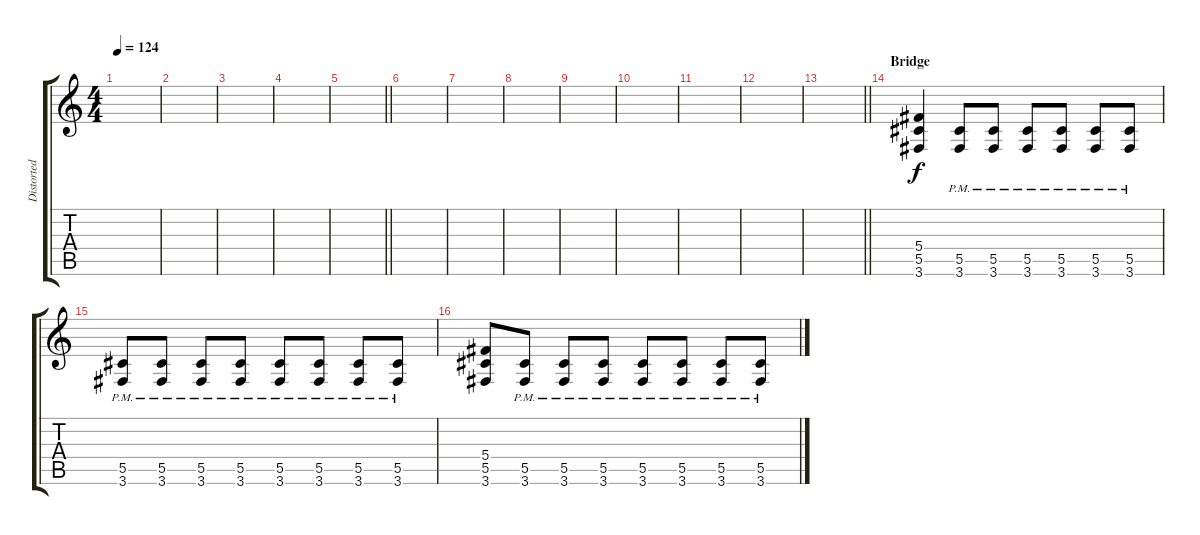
\track ("Distorted II" "Distorted ") {instrument distortionguitar}
\staff {score tabs}
\tuning (Eb4 Bb3 Gb3 Db3 Ab2 Eb2) {hide}
\ts (4 4)
\tempo 124
\clef g2
\ks c
|
|
|
|
\barLineRight lightlight
|
|
|
|
|
|
|
|
\barLineRight lightlight
|
\section ("" "Bridge")
(5.4 5.5 3.6).4 (5.5{pm} 3.6{pm}).8 (5.5{pm} 3.6{pm}).8 (5.5{pm} 3.6{pm}).8 (5.5{pm} 3.6{pm}).8 (5.5{pm} 3.6{pm}).8 (5.5{pm} 3.6{pm}).8 |
(5.5{pm} 3.6{pm}).8 (5.5{pm} 3.6{pm}).8 (5.5{pm} 3.6{pm}).8 (5.5{pm} 3.6{pm}).8 (5.5{pm} 3.6{pm}).8 (5.5{pm} 3.6{pm}).8 (5.5{pm} 3.6{pm}).8 (5.5{pm} 3.6{pm}).8 |
(5.4 5.5 3.6).8 (5.5{pm} 3.6{pm}).8 (5.5{pm} 3.6{pm}).8 (5.5{pm} 3.6{pm}).8 (5.5{pm} 3.6{pm}).8 (5.5{pm} 3.6{pm}).8 (5.5{pm} 3.6{pm}).8 (5.5{pm} 3.6{pm}).8
